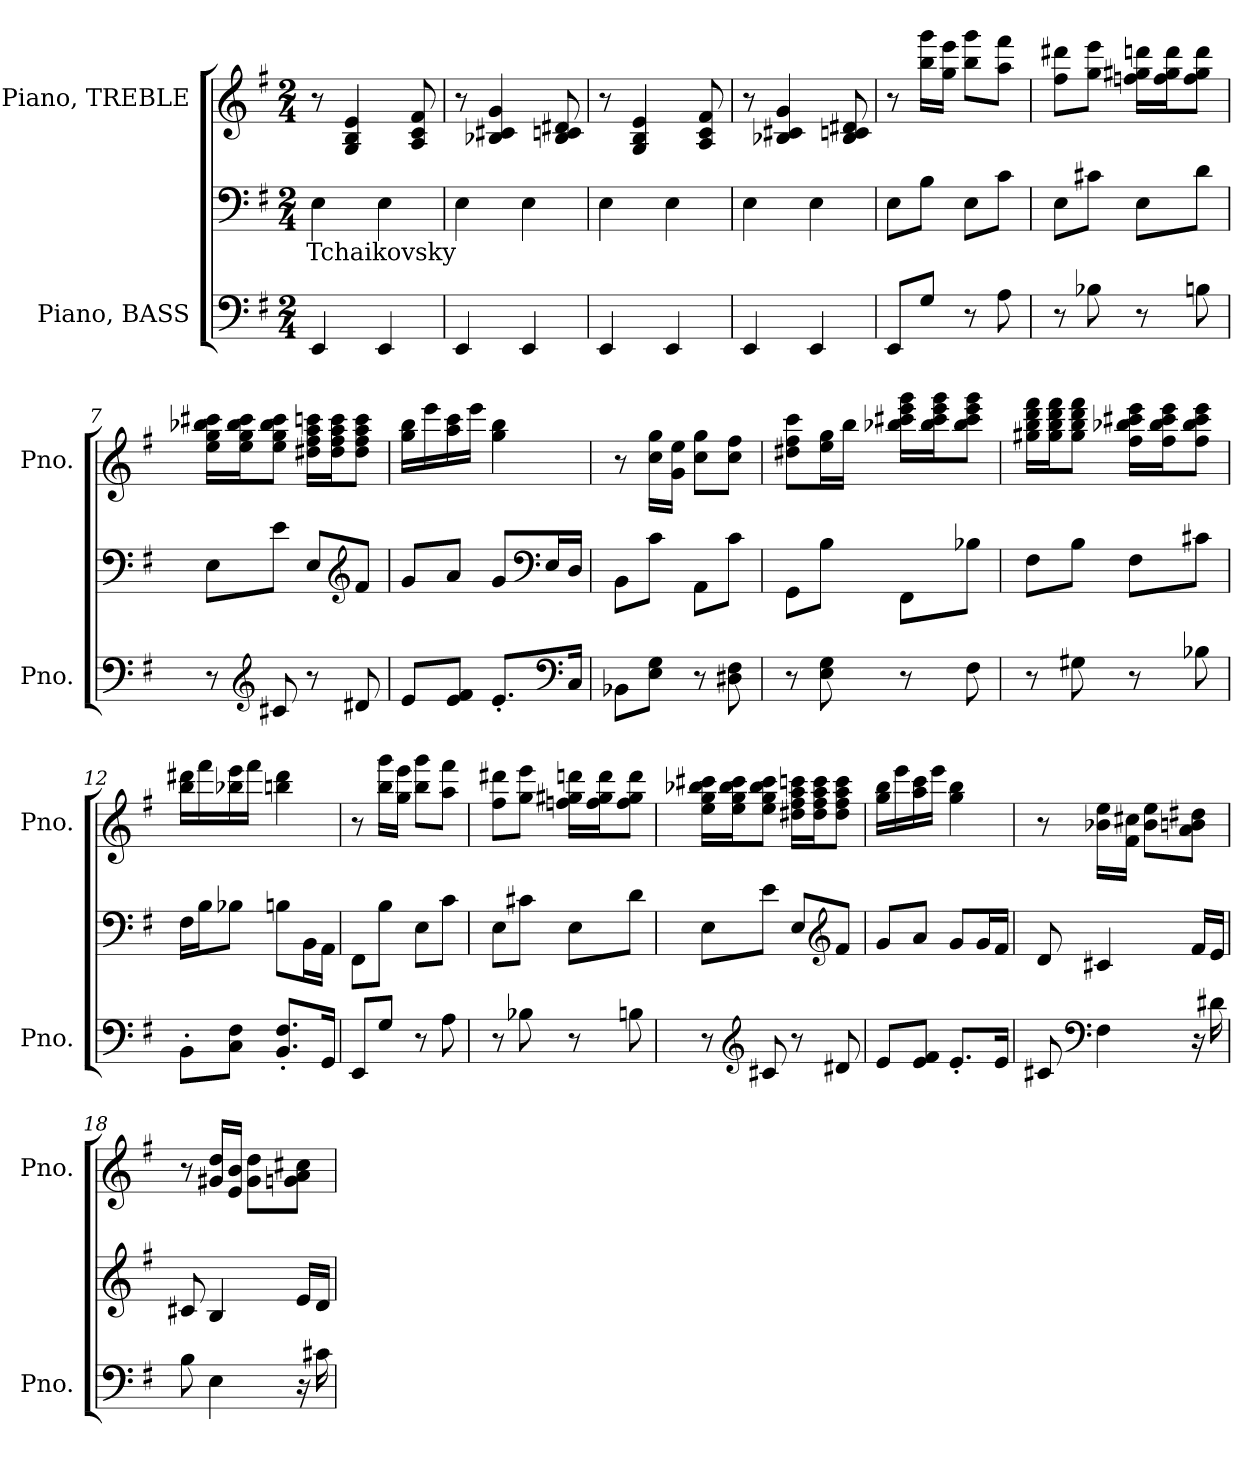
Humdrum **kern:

**kern	**kern	**text	**kern
*part2	*part2	*part2	*part1
*staff3	*staff2	*staff2	*staff1
*I"Piano, BASS	*	*	*I"Piano, TREBLE
*I'Pno.	*	*	*I'Pno.
*clefF4	*clefF4	*	*clefG2
*k[f#]	*k[f#]	*	*k[f#]
*M2/4	*M2/4	*	*M2/4
*MM55	*MM55	*	*MM55
=1	=1	=1	=1
!	!	!LO:LY:b	!
4EE/	4E\	Tchaikovsky	8r
.	.	.	4G/ 4B/ 4e/
4EE/	4E\	.	.
.	.	.	8A/ 8c/ 8f#/
=2	=2	=2	=2
4EE/	4E\	.	8r
.	.	.	4B-X/ 4c#X/ 4g/
4EE/	4E\	.	.
.	.	.	8B-/ 8cn/ 8d#X/
=3	=3	=3	=3
4EE/	4E\	.	8r
.	.	.	4G/ 4B/ 4e/
4EE/	4E\	.	.
.	.	.	8A/ 8c/ 8f#/
=4	=4	=4	=4
4EE/	4E\	.	8r
.	.	.	4B-X/ 4c#X/ 4g/
4EE/	4E\	.	.
.	.	.	8B-/ 8cn/ 8d#X/
!!LO:LB:g=z
=5	=5	=5	=5
8EE/L	8E\L	.	8r
8G/J	8B\J	.	16bb\ 16ggg\LL
.	.	.	16gg\ 16eee\JJ
8r	8E\L	.	8bb\ 8ggg\L
8A\	8c\J	.	8aa\ 8fff#\J
=6	=6	=6	=6
8r	8E\L	.	8ff#\ 8ddd#X\L
8B-X\	8c#X\J	.	8gg\ 8eee\J
8r	8E\L	.	16ffn\ 16gg#X\ 16dddn\LL
.	.	.	16ff\ 16gg#\ 16ddd\J
8Bn\	8d\J	.	8ff\ 8gg#\ 8ddd\J
=7	=7	=7	=7
8r	8E\L	.	16ee\ 16gg\ 16bb-X\ 16ccc#X\LL
.	.	.	16ee\ 16gg\ 16bb-\ 16ccc#\J
*clefG2	*	*	*
8c#X/	8e\J	.	8ee\ 8gg\ 8bb-\ 8ccc#\J
8r	8E/L	.	16dd#X\ 16ff#\ 16aa\ 16cccn\LL
.	.	.	16dd#\ 16ff#\ 16aa\ 16ccc\J
*	*clefG2	*	*
8d#X/	8f#/J	.	8dd#\ 8ff#\ 8aa\ 8ccc\J
!!LO:LB:g=z
=8	=8	=8	=8
8e/L	8g/L	.	16gg\ 16bb\LL
.	.	.	16eee\
8e/ 8f#/J	8a/J	.	16aa\ 16ccc\
.	.	.	16eee\JJ
8.e'/L	8g/L	.	4gg\ 4bb\
*	*clefF4	*	*
.	16E/L	.	.
*clefF4	*	*	*
16C/Jk	16D/JJ	.	.
=9	=9	=9	=9
8BB-X\L	8BB\L	.	8r
8E\ 8G\J	8c\J	.	16cc\ 16gg\LL
.	.	.	16g\ 16ee\JJ
8r	8AA\L	.	8cc\ 8gg\L
8D#X\ 8F#\	8c\J	.	8cc\ 8ff#\J
=10	=10	=10	=10
8r	8GG\L	.	8dd#X\ 8ff#\ 8ccc\L
8E\ 8G\	8B\J	.	16ee\ 16gg\L
.	.	.	16bb\JJ
8r	8FF#\L	.	16bb-X\ 16ccc#X\ 16eee\ 16ggg\LL
.	.	.	16bb-\ 16ccc#\ 16eee\ 16ggg\J
8F#\	8B-X\J	.	8bb-\ 8ccc#\ 8eee\ 8ggg\J
=11	=11	=11	=11
8r	8F#\L	.	16gg#X\ 16bb\ 16ddd\ 16fff#\LL
.	.	.	16gg#\ 16bb\ 16ddd\ 16fff#\J
8G#X\	8B\J	.	8gg#\ 8bb\ 8ddd\ 8fff#\J
8r	8F#\L	.	16ff#\ 16bb-X\ 16ccc#X\ 16eee\LL
.	.	.	16ff#\ 16bb-\ 16ccc#\ 16eee\J
8B-X\	8c#X\J	.	8ff#\ 8bb-\ 8ccc#\ 8eee\J
!!LO:LB:g=z
=12	=12	=12	=12
8BB'\L	16F#\LL	.	16bb\ 16ddd#X\LL
.	16B\J	.	16fff#\
8C\ 8F#\J	8B-X\J	.	16bb-X\ 16eee\
.	.	.	16fff#\JJ
8.BB/' 8.F#/'L	8Bn\L	.	4bbn\ 4ddd#\
.	16BB\L	.	.
16GG/Jk	16AA\JJ	.	.
=13	=13	=13	=13
8EE/L	8FF#\L	.	8r
8G/J	8B\J	.	16bb\ 16ggg\LL
.	.	.	16gg\ 16eee\JJ
8r	8E\L	.	8bb\ 8ggg\L
8A\	8c\J	.	8aa\ 8fff#\J
=14	=14	=14	=14
8r	8E\L	.	8ff#\ 8ddd#X\L
8B-X\	8c#X\J	.	8gg\ 8eee\J
8r	8E\L	.	16ffn\ 16gg#X\ 16dddn\LL
.	.	.	16ff\ 16gg#\ 16ddd\J
8Bn\	8d\J	.	8ff\ 8gg#\ 8ddd\J
=15	=15	=15	=15
8r	8E\L	.	16ee\ 16gg\ 16bb-X\ 16ccc#X\LL
.	.	.	16ee\ 16gg\ 16bb-\ 16ccc#\J
*clefG2	*	*	*
8c#X/	8e\J	.	8ee\ 8gg\ 8bb-\ 8ccc#\J
8r	8E/L	.	16dd#X\ 16ff#\ 16aa\ 16cccn\LL
.	.	.	16dd#\ 16ff#\ 16aa\ 16ccc\J
*	*clefG2	*	*
8d#X/	8f#/J	.	8dd#\ 8ff#\ 8aa\ 8ccc\J
!!LO:PB:g=z
=16	=16	=16	=16
8e/L	8g/L	.	16gg\ 16bb\LL
.	.	.	16eee\
8e/ 8f#/J	8a/J	.	16aa\ 16ccc\
.	.	.	16eee\JJ
8.e'/L	8g/L	.	4gg\ 4bb\
.	16g/L	.	.
16e/Jk	16f#/JJ	.	.
=17	=17	=17	=17
8c#X/	8d/	.	8r
*clefF4	*	*	*
4F#\	4c#X/	.	16b-X\ 16ee\LL
.	.	.	16f#\ 16cc#X\JJ
.	.	.	8b-\ 8ee\L
16r	16f#/LL	.	8a\ 8bn\ 8dd#X\J
16d#X\	16e/JJ	.	.
=18	=18	=18	=18
8B\	8c#X/	.	8r
4E\	4B/	.	16g#X/ 16dd/LL
.	.	.	16e/ 16b/JJ
.	.	.	8g#\ 8dd\L
16r	16e/LL	.	8gn\ 8a\ 8cc#X\J
16c#X\	16d/JJ	.	.
=	=	=	=
*-	*-	*-	*-
